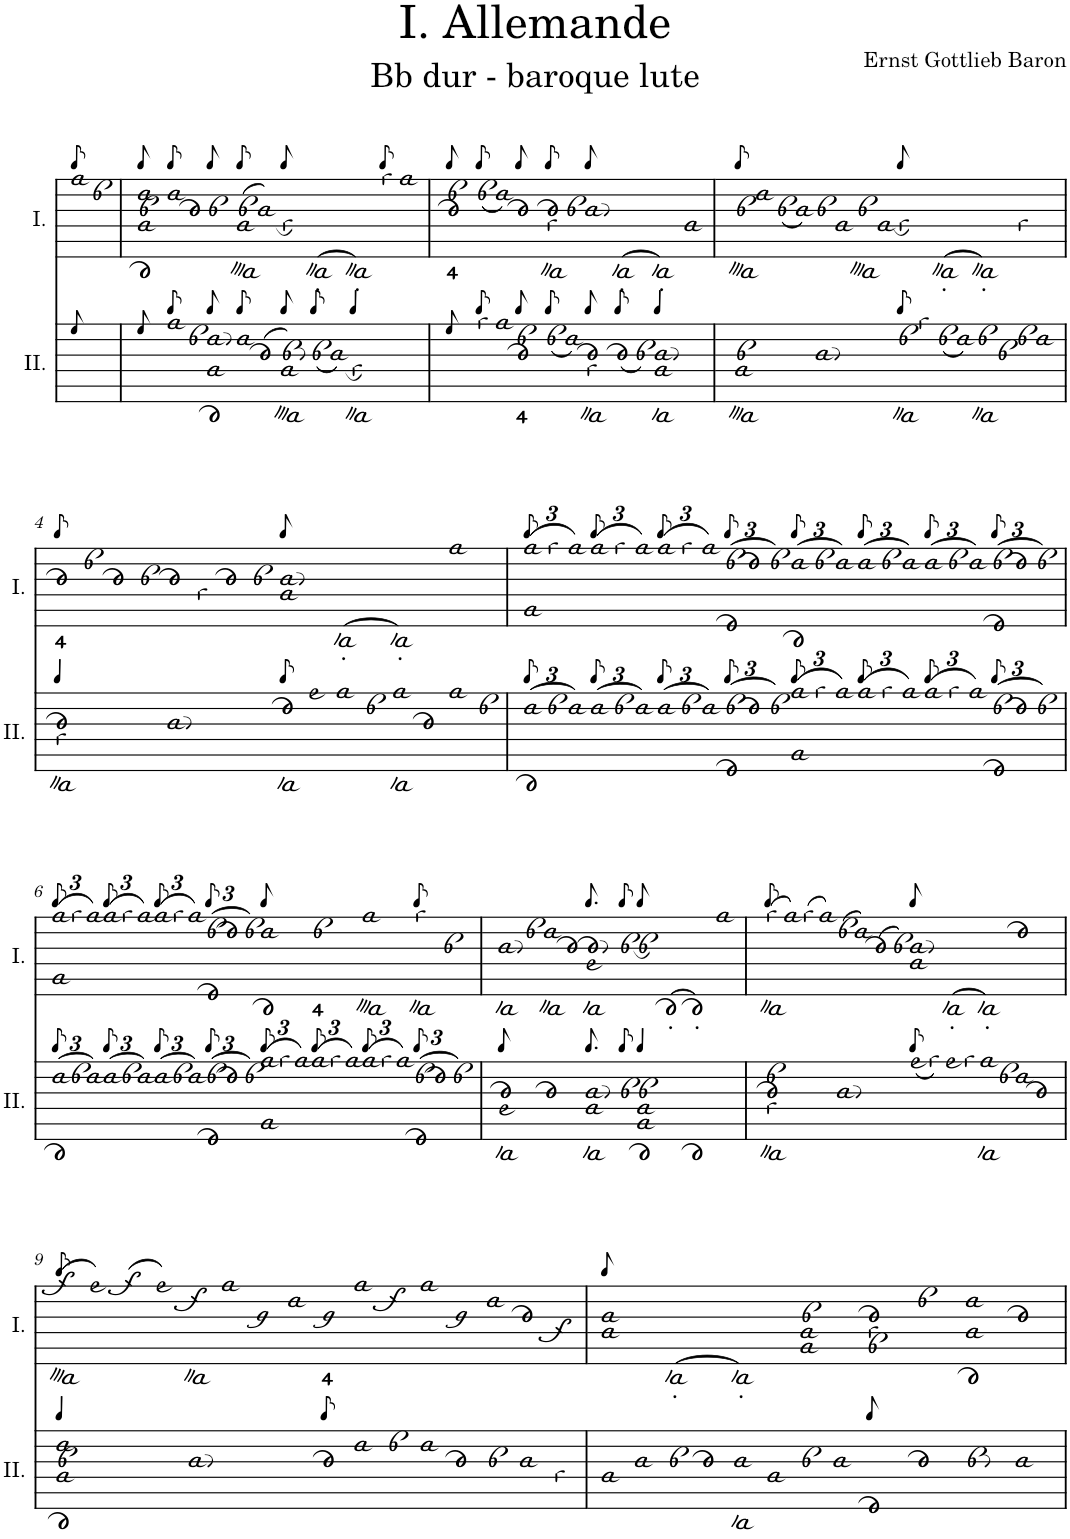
**kern	**kern
*part2	*part1
*staff2	*staff1
*I"II.	*I"I.
*I'II.	*I'I.
*stria6	*stria6
*k[b-e-]	*k[b-e-]
=	=
1r	16f
.	16d#X
.	2..ryy
=1	=1
8r	8BB-X 8F 8B-X 8d
16f	16d
16d#X	16c
8BB-X 8F 8dn	8B-
16d	(16DD 16F 16B-
(16c	16A)
8DD 8F 8B-)	8G
(<16B-	[>8DD#X'<
16A)	.
4DD#X 4G	8DD#'<]
.	16g
.	16f
=2	=2
8r	8CC 8c 8d#X
16g	(<16d#
16f	16dn)
8CC 8c 8d#X	8c
(<16d#	16DD#X 16G 16c
16dn)	16B-X
8DD#X 8G 8c	8A
(<16c	[8FF'<
16B-X)	.
4FF 4F 4A	8FF'<]
.	8F
=3	=3
4DD 4F 4B-X	16DD 16B-X
.	16d
.	(<16B-
.	16A)
4A	16B-
.	16F
.	16DD 16B-
.	16F
16DD#X 16d#X	8G
16g	.
(<16d#	[8DD#X'<
16dn)	.
16DD#X 16d#X	8DD#'<]
16B-	.
16d#	8G
16dn	.
!!LO:LB:g=z
=4	=4
4DD#X 4G 4c	16CC 16c
.	16d#X
.	16c
.	16B-X
4A	16c
.	16G
.	16c
.	16B-
16FF 16f	8F 8A
16a	.
16f	[8FF'<
16d#X	.
16FF 16f	8FF'<]
16c	.
16f	8f
16d#	.
=5	=5
*Xbrackettup	*Xbrackettup
(24BB- 24d	(24D 24f
24d#	24g
24d)	24f)
(24d	(24f
24d#	24g
24d)	24f)
(24d	(24f
24d#	24g
24d)	24f)
(24C 24d#	(24C 24d#
24f	24f
24d#)	24d#)
(24D 24f	(24BB- 24d
24g	24d#
24f)	24d)
(24f	(24d
24g	24d#
24f)	24d)
(24f	(24d
24g	24d#
24f)	24d)
(24C 24d#	(24C 24d#X
24f	24f
24d#)	24d#)
!!LO:LB:g=z
=6	=6
(24BB- 24d	(24D 24f
24d#	24g
24d)	24f)
(24d	(24f
24d#	24g
24d)	24f)
(24d	(24f
24d#	24g
24d)	24f)
(24C 24d#	(24C 24d#
24f	24f
24d#)	24d#)
(24D 24f	8BB-X 8dn
24g	.
24f)	.
(24f	8CC 8d#X
24g	.
24f)	.
(24f	8DD 8f
24g	.
24f)	.
(24C 24d#	16DD#X 16g
24f	.
.	16B-X
24d#)	.
=7	=7
8FF 8A 8c	16FF 16A
.	16d#X
8c	16DD#X 16dn
.	16c
8.FF 8.F 8.A	8.FF 8.A 8.c
16B-X	16B-X
4BB-X 4D 4F 4B-	8B-
.	[8BB-X'<
4BB-X	8BB-'<]
.	8f
=8	=8
4DD#X 4G 4c 4d#X	(>16DD#X 16g
.	16f)
.	(16g
.	16f)
4A	(16d#X
.	16dn)
.	(16c
.	16B-X)
(<16a	8F 8A
16g)	.
16a	[8FF'<
16g	.
16FF 16f	8FF'<]
16d#	.
16dn	8f
16c	.
!!LO:LB:g=z
=9	=9
4BB-X 4F 4B-X 4d	(16DD 16b-X
.	16a)
.	(16b-
.	16a)
4A	16DD#X 16g
.	16f
.	16d#X
.	16dn
16c	16CC 16d#X
16d	16f
16d#X	16g
16dn	16f
16c	16d#
16B-	16dn
16A	16c
16G	16B-X
=10	=10
16F	8F 8A
16A	.
16B-X	[8FF'<
16c	.
16FF 16A	8FF'<]
16F	.
16B-	8D 8F 8B-X
16A	.
8C	8D#X 8G 8c
8c	8d#X
8B-	8BB-X 8F 8dn
8A	8c
=	=
*-	*-
